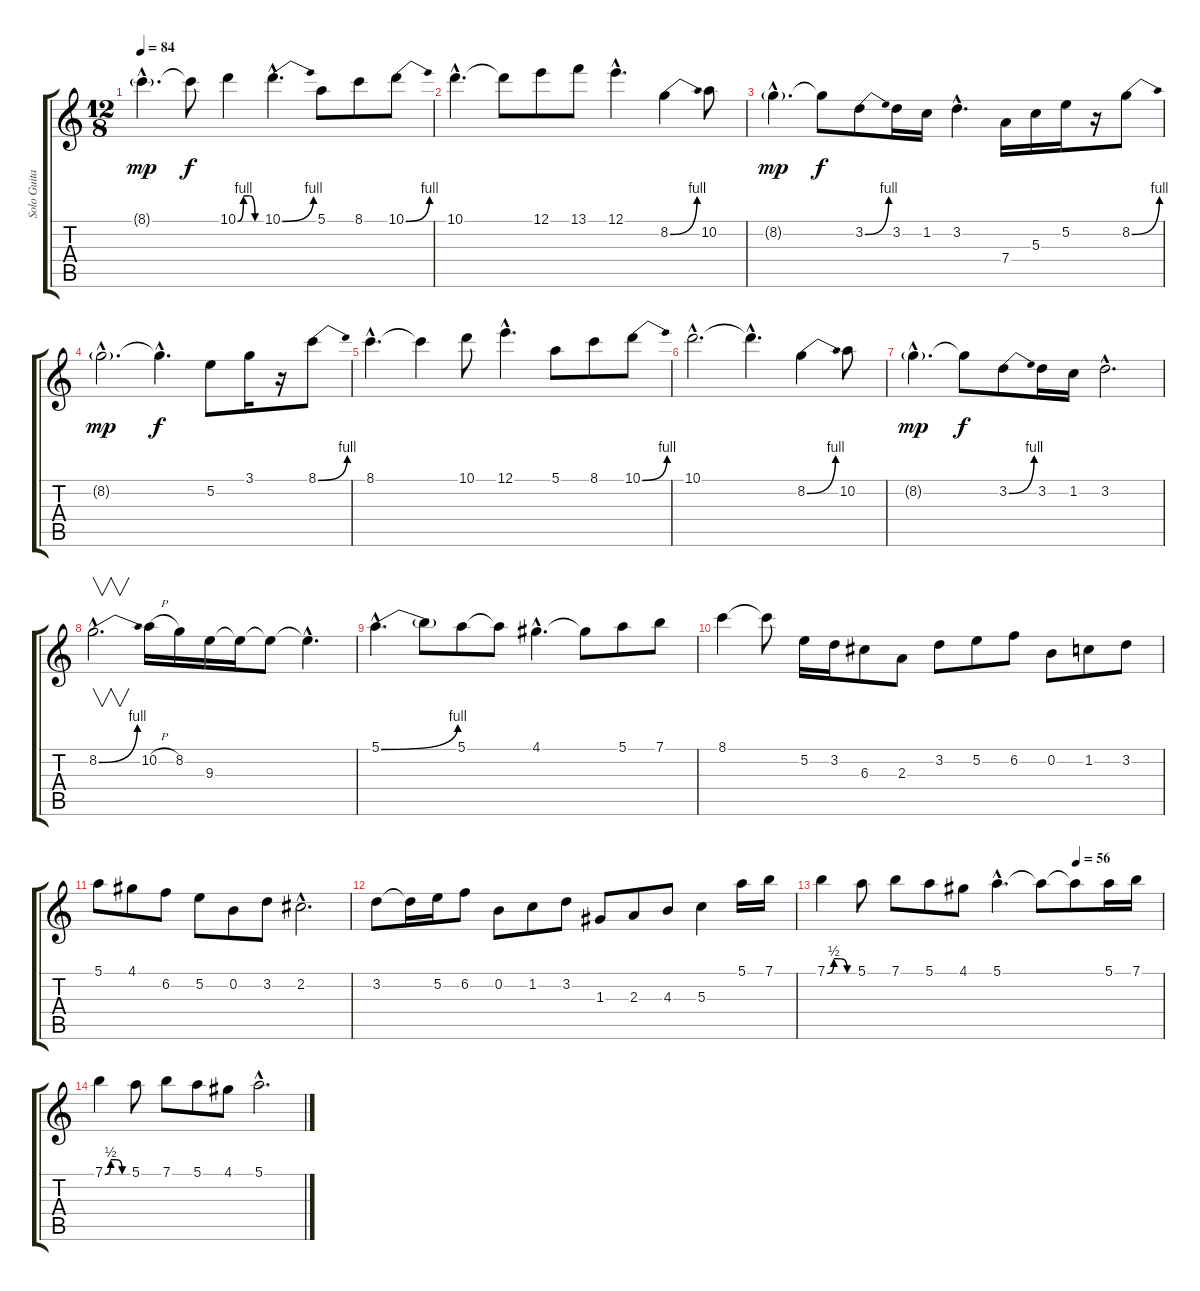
\track ("Solo Guitar" "Solo Guita") {instrument electricguitarjazz}
\staff {score tabs}
\tuning (E4 B3 G3 D3 A2 E2) {hide}
\ts (12 8)
\tempo 84
\clef g2
\ks c
8.1{g hac}.4{d dy mp} 8.1{t}.8{dy f} 10.1{be (custom 0 0 15 4 30 4 45 0 60 0)}.4 10.1{be (bend 0 0 60 4) hac}.4{d} 5.1.8 8.1.8 10.1{be (bend 0 0 60 4)}.8 |
10.1{hac}.4{d} 10.1{t}.8 12.1.8 13.1.8 12.1{hac}.4{d} 8.2{be (bend 0 0 60 4)}.4 10.2.8 |
8.2{g hac}.4{d dy mp} 8.2{t}.8{dy f} 3.2{be (bend 0 0 60 4)}.8 3.2.16 1.2.16 3.2{hac}.4{d} 7.4.16 5.3.16 5.2.16 r.16 8.2{be (bend 0 0 60 4)}.8 |
8.2{g hac}.2{d dy mp} 8.2{hac t}.4{d dy f} 5.2.8 3.1.16 r.16 8.1{be (bend 0 0 60 4)}.8 |
8.1{hac}.4{d} 8.1{t}.4 10.1.8 12.1{hac}.4{d} 5.1.8 8.1.8 10.1{be (bend 0 0 60 4)}.8 |
10.1{hac}.2{d} 10.1{hac t}.4{d} 8.2{be (bend 0 0 60 4)}.4 10.2.8 |
8.2{g hac}.4{d dy mp} 8.2{t}.8{dy f} 3.2{be (bend 0 0 60 4)}.8 3.2.16 1.2.16 3.2{hac}.2{d} |
8.2{be (bend 0 0 60 4) hac}.2{v d} 10.2{h}.16 8.2.16 9.3.16 9.3{t}.16 9.3{t}.8 9.3{hac t}.4{d} |
5.1{be (bend 0 0 60 4) hac}.4{d} 5.1{t}.8 5.1.8 5.1{t}.8 4.1{hac}.4{d} 4.1{t}.8 5.1.8 7.1.8 |
8.1.4 8.1{t}.8 5.2.16 3.2.16 6.3.8 2.3.8 3.2.8 5.2.8 6.2.8 0.2.8 1.2.8 3.2.8 |
5.1.8 4.1.8 6.2.8 5.2.8 0.2.8 3.2.8 2.2{hac}.2{d} |
3.2.8 3.2{t}.16 5.2.16 6.2.8 0.2.8 1.2.8 3.2.8 1.3.8 2.3.8 4.3.8 5.3.4 5.1.16 7.1.16 |
\tempo (56 0.75)
7.1{be (custom 0 0 15 2 30 2 45 0 60 0)}.4 5.1.8 7.1.8 5.1.8 4.1.8 5.1{hac}.4{d} 5.1{t}.8 5.1{t}.8 5.1.16 7.1.16 |
7.1{be (custom 0 0 15 2 30 2 45 0 60 0)}.4 5.1.8 7.1.8 5.1.8 4.1.8 5.1{hac}.2{d}
